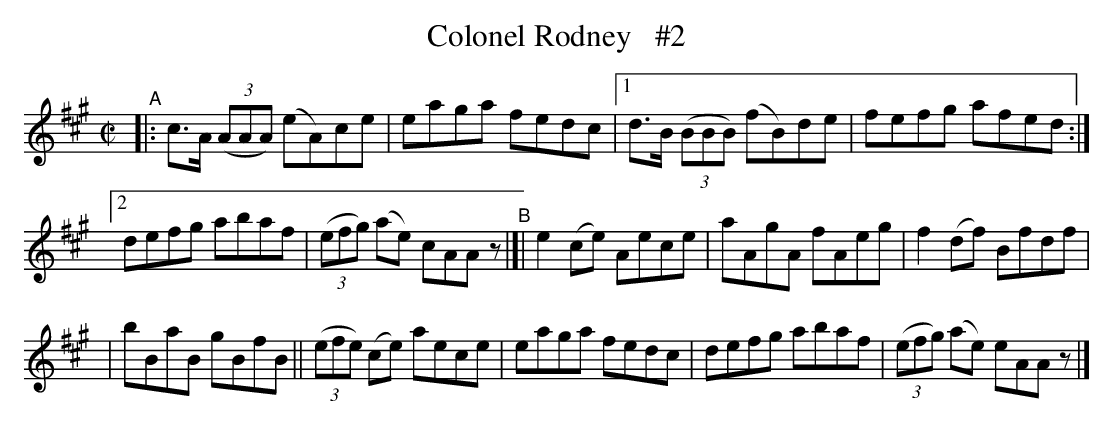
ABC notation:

X:1
T: Colonel Rodney   #2
e: Francis O'Neill: "The Dance Music of Ireland" (1907) #531
M: C|
L: 1/8
K: A
"^A"\
|: c>A (3(AAA) (eA)ce | eaga fedc |[1 d>B (3(BBB) (fB)de | fefg afed :|
[2 defg abaf | (3(efg) (ae) cAA z "^B"|[| e2(ce) Aece | aAgA fAeg | f2(df) Bfdf |
| bBaB gBfB || (3(efe) (ce) aece | eaga fedc | defg abaf | (3(efg) (ae) eAA z |]
